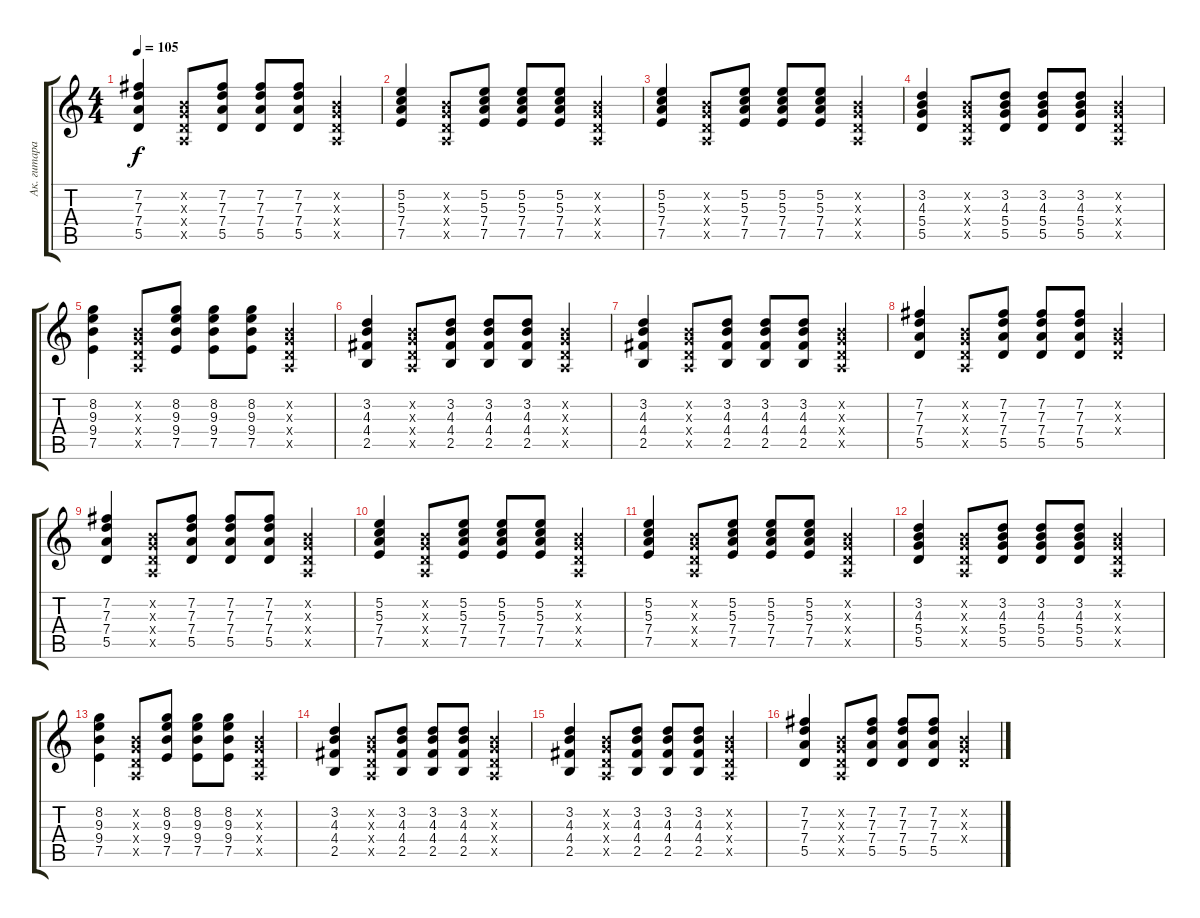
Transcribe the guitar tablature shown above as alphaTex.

\track ("Ак. гитара" "Ак. гитара") {instrument acousticguitarsteel}
\staff {score tabs}
\tuning (E4 B3 G3 D3 A2 E2) {hide}
\ts (4 4)
\tempo 105
\clef g2
\ks c
(7.2 7.3 7.4 5.5).4{dy f} (0.2{x} 0.3{x} 0.4{x} 0.5{x}).8 (7.2 7.3 7.4 5.5).8 (7.2 7.3 7.4 5.5).8 (7.2 7.3 7.4 5.5).8 (0.2{x} 0.3{x} 0.4{x} 0.5{x}).4 |
(5.2 5.3 7.4 7.5).4 (0.2{x} 0.3{x} 0.4{x} 0.5{x}).8 (5.2 5.3 7.4 7.5).8 (5.2 5.3 7.4 7.5).8 (5.2 5.3 7.4 7.5).8 (0.2{x} 0.3{x} 0.4{x} 0.5{x}).4 |
(5.2 5.3 7.4 7.5).4 (0.2{x} 0.3{x} 0.4{x} 0.5{x}).8 (5.2 5.3 7.4 7.5).8 (5.2 5.3 7.4 7.5).8 (5.2 5.3 7.4 7.5).8 (0.2{x} 0.3{x} 0.4{x} 0.5{x}).4 |
(3.2 4.3 5.4 5.5).4 (0.2{x} 0.3{x} 0.4{x} 0.5{x}).8 (3.2 4.3 5.4 5.5).8 (3.2 4.3 5.4 5.5).8 (3.2 4.3 5.4 5.5).8 (0.2{x} 0.3{x} 0.4{x} 0.5{x}).4 |
(8.2 9.3 9.4 7.5).4 (0.2{x} 0.3{x} 0.4{x} 0.5{x}).8 (8.2 9.3 9.4 7.5).8 (8.2 9.3 9.4 7.5).8 (8.2 9.3 9.4 7.5).8 (0.2{x} 0.3{x} 0.4{x} 0.5{x}).4 |
(3.2 4.3 4.4 2.5).4 (0.2{x} 0.3{x} 0.4{x} 0.5{x}).8 (3.2 4.3 4.4 2.5).8 (3.2 4.3 4.4 2.5).8 (3.2 4.3 4.4 2.5).8 (0.2{x} 0.3{x} 0.4{x} 0.5{x}).4 |
(3.2 4.3 4.4 2.5).4 (0.2{x} 0.3{x} 0.4{x} 0.5{x}).8 (3.2 4.3 4.4 2.5).8 (3.2 4.3 4.4 2.5).8 (3.2 4.3 4.4 2.5).8 (0.2{x} 0.3{x} 0.4{x} 0.5{x}).4 |
(7.2 7.3 7.4 5.5).4 (0.2{x} 0.3{x} 0.4{x} 0.5{x}).8 (7.2 7.3 7.4 5.5).8 (7.2 7.3 7.4 5.5).8 (7.2 7.3 7.4 5.5).8 (0.2{x} 0.3{x} 0.4{x}).4 |
(7.2 7.3 7.4 5.5).4 (0.2{x} 0.3{x} 0.4{x} 0.5{x}).8 (7.2 7.3 7.4 5.5).8 (7.2 7.3 7.4 5.5).8 (7.2 7.3 7.4 5.5).8 (0.2{x} 0.3{x} 0.4{x} 0.5{x}).4 |
(5.2 5.3 7.4 7.5).4 (0.2{x} 0.3{x} 0.4{x} 0.5{x}).8 (5.2 5.3 7.4 7.5).8 (5.2 5.3 7.4 7.5).8 (5.2 5.3 7.4 7.5).8 (0.2{x} 0.3{x} 0.4{x} 0.5{x}).4 |
(5.2 5.3 7.4 7.5).4 (0.2{x} 0.3{x} 0.4{x} 0.5{x}).8 (5.2 5.3 7.4 7.5).8 (5.2 5.3 7.4 7.5).8 (5.2 5.3 7.4 7.5).8 (0.2{x} 0.3{x} 0.4{x} 0.5{x}).4 |
(3.2 4.3 5.4 5.5).4 (0.2{x} 0.3{x} 0.4{x} 0.5{x}).8 (3.2 4.3 5.4 5.5).8 (3.2 4.3 5.4 5.5).8 (3.2 4.3 5.4 5.5).8 (0.2{x} 0.3{x} 0.4{x} 0.5{x}).4 |
(8.2 9.3 9.4 7.5).4 (0.2{x} 0.3{x} 0.4{x} 0.5{x}).8 (8.2 9.3 9.4 7.5).8 (8.2 9.3 9.4 7.5).8 (8.2 9.3 9.4 7.5).8 (0.2{x} 0.3{x} 0.4{x} 0.5{x}).4 |
(3.2 4.3 4.4 2.5).4 (0.2{x} 0.3{x} 0.4{x} 0.5{x}).8 (3.2 4.3 4.4 2.5).8 (3.2 4.3 4.4 2.5).8 (3.2 4.3 4.4 2.5).8 (0.2{x} 0.3{x} 0.4{x} 0.5{x}).4 |
(3.2 4.3 4.4 2.5).4 (0.2{x} 0.3{x} 0.4{x} 0.5{x}).8 (3.2 4.3 4.4 2.5).8 (3.2 4.3 4.4 2.5).8 (3.2 4.3 4.4 2.5).8 (0.2{x} 0.3{x} 0.4{x} 0.5{x}).4 |
(7.2 7.3 7.4 5.5).4 (0.2{x} 0.3{x} 0.4{x} 0.5{x}).8 (7.2 7.3 7.4 5.5).8 (7.2 7.3 7.4 5.5).8 (7.2 7.3 7.4 5.5).8 (0.2{x} 0.3{x} 0.4{x}).4
